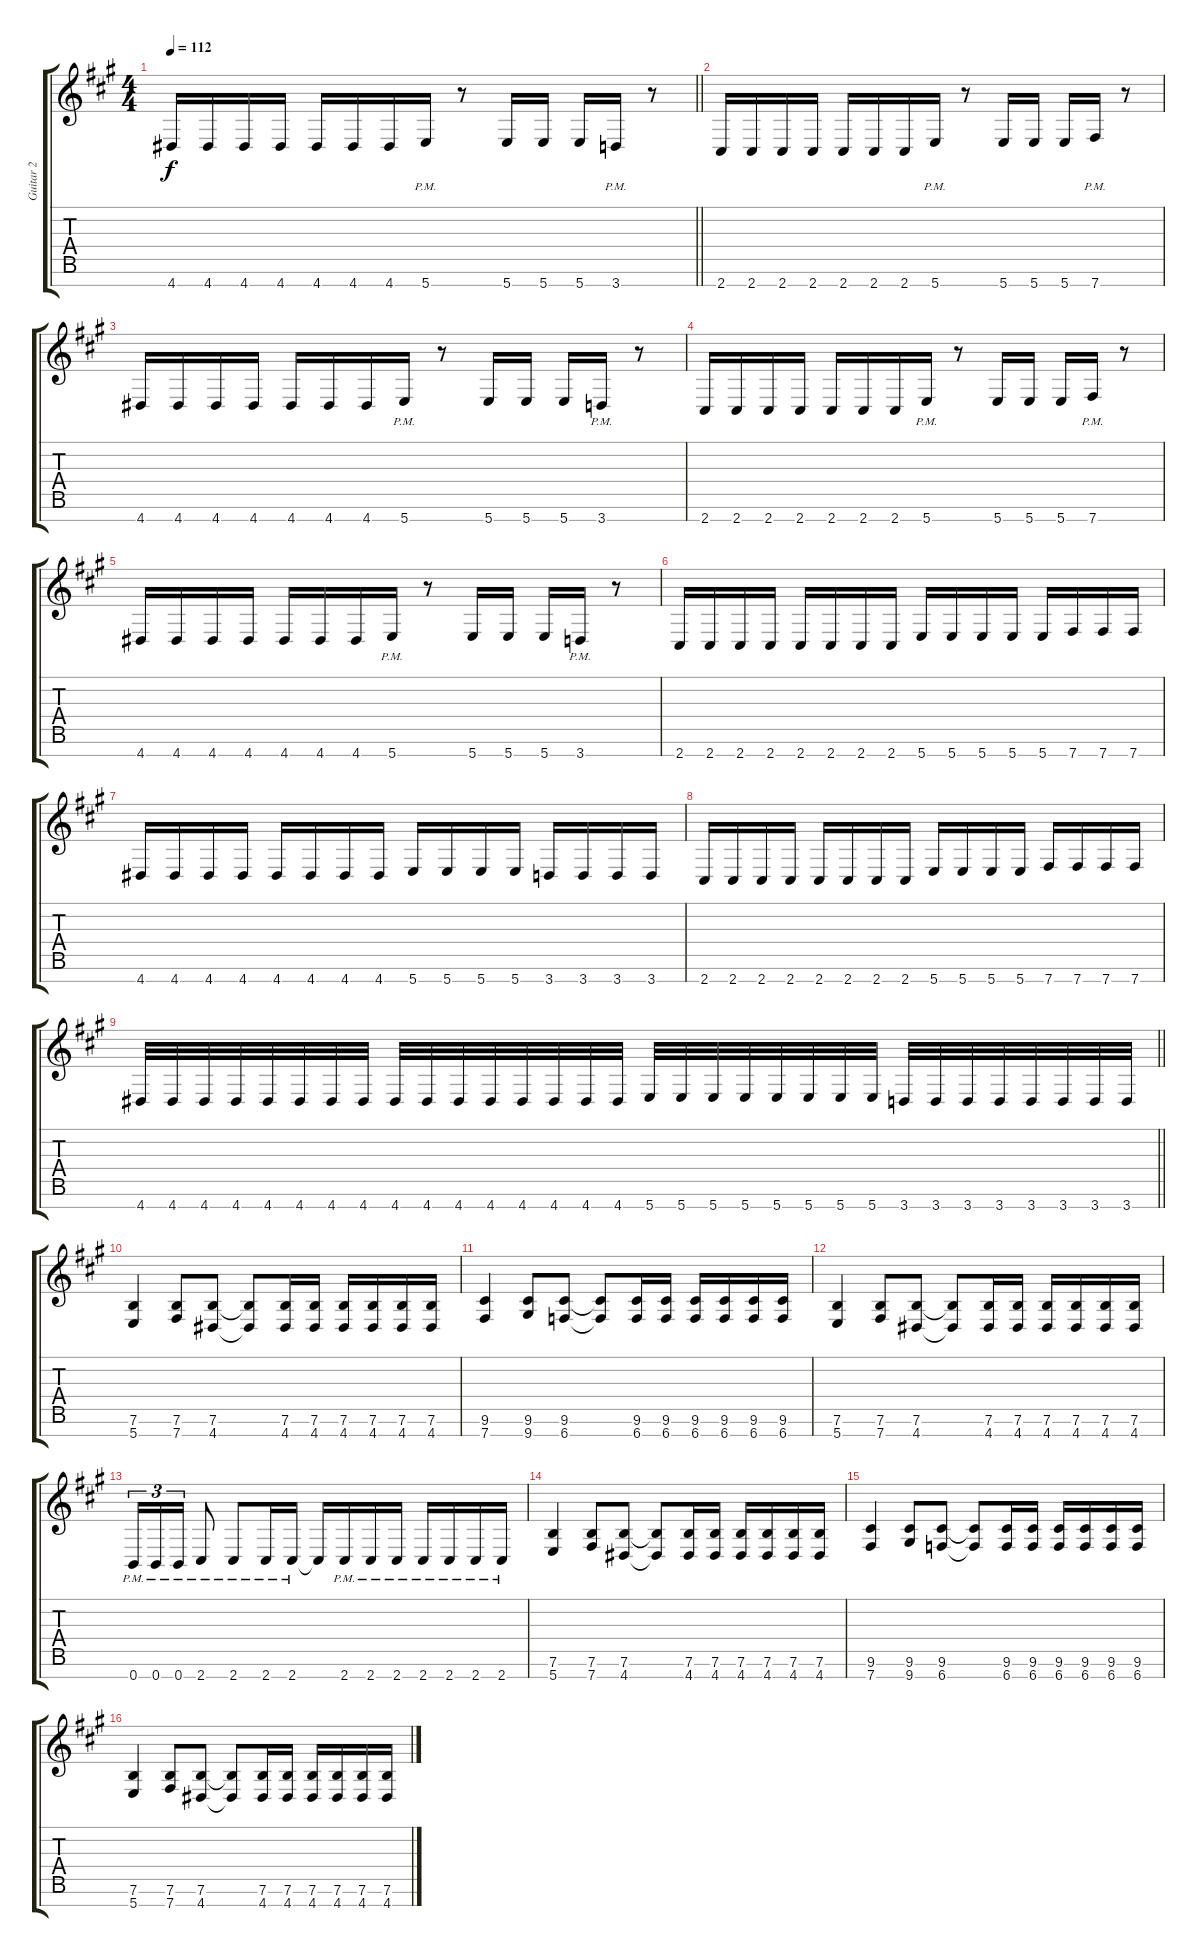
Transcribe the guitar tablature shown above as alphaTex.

\track ("Guitar 2" "Guitar 2") {instrument overdrivenguitar}
\staff {score tabs}
\tuning (E4 B3 G3 D3 A2 E2 B1) {hide}
\ts (4 4)
\tempo 112
\clef g2
\barLineRight lightlight
\ks f#minor
4.7.16{dy f} 4.7.16 4.7.16 4.7.16 4.7.16 4.7.16 4.7.16 5.7{pm}.16 r.8 5.7.16 5.7.16 5.7.16 3.7{pm}.16 r.8 |
2.7.16 2.7.16 2.7.16 2.7.16 2.7.16 2.7.16 2.7.16 5.7{pm}.16 r.8 5.7.16 5.7.16 5.7.16 7.7{pm}.16 r.8 |
4.7.16 4.7.16 4.7.16 4.7.16 4.7.16 4.7.16 4.7.16 5.7{pm}.16 r.8 5.7.16 5.7.16 5.7.16 3.7{pm}.16 r.8 |
2.7.16 2.7.16 2.7.16 2.7.16 2.7.16 2.7.16 2.7.16 5.7{pm}.16 r.8 5.7.16 5.7.16 5.7.16 7.7{pm}.16 r.8 |
4.7.16 4.7.16 4.7.16 4.7.16 4.7.16 4.7.16 4.7.16 5.7{pm}.16 r.8 5.7.16 5.7.16 5.7.16 3.7{pm}.16 r.8 |
2.7.16 2.7.16 2.7.16 2.7.16 2.7.16 2.7.16 2.7.16 2.7.16 5.7.16 5.7.16 5.7.16 5.7.16 5.7.16 7.7.16 7.7.16 7.7.16 |
4.7.16 4.7.16 4.7.16 4.7.16 4.7.16 4.7.16 4.7.16 4.7.16 5.7.16 5.7.16 5.7.16 5.7.16 3.7.16 3.7.16 3.7.16 3.7.16 |
2.7.16 2.7.16 2.7.16 2.7.16 2.7.16 2.7.16 2.7.16 2.7.16 5.7.16 5.7.16 5.7.16 5.7.16 7.7.16 7.7.16 7.7.16 7.7.16 |
\barLineRight lightlight
4.7.32 4.7.32 4.7.32 4.7.32 4.7.32 4.7.32 4.7.32 4.7.32 4.7.32 4.7.32 4.7.32 4.7.32 4.7.32 4.7.32 4.7.32 4.7.32 5.7.32 5.7.32 5.7.32 5.7.32 5.7.32 5.7.32 5.7.32 5.7.32 3.7.32 3.7.32 3.7.32 3.7.32 3.7.32 3.7.32 3.7.32 3.7.32 |
(7.6 5.7).4 (7.6 7.7).8 (7.6 4.7).8 (7.6{t} 4.7{t}).8 (7.6 4.7).16 (7.6 4.7).16 (7.6 4.7).16 (7.6 4.7).16 (7.6 4.7).16 (7.6 4.7).16 |
(9.6 7.7).4 (9.6 9.7).8 (9.6 6.7).8 (9.6{t} 6.7{t}).8 (9.6 6.7).16 (9.6 6.7).16 (9.6 6.7).16 (9.6 6.7).16 (9.6 6.7).16 (9.6 6.7).16 |
(7.6 5.7).4 (7.6 7.7).8 (7.6 4.7).8 (7.6{t} 4.7{t}).8 (7.6 4.7).16 (7.6 4.7).16 (7.6 4.7).16 (7.6 4.7).16 (7.6 4.7).16 (7.6 4.7).16 |
0.7{pm}.16{tu (3 2)} 0.7{pm}.16{tu (3 2)} 0.7{pm}.16{tu (3 2)} 2.7{pm}.8 2.7{pm}.8 2.7{pm}.16 2.7{pm}.16 2.7{t}.16 2.7{pm}.16 2.7{pm}.16 2.7{pm}.16 2.7{pm}.16 2.7{pm}.16 2.7{pm}.16 2.7{pm}.16 |
(7.6 5.7).4 (7.6 7.7).8 (7.6 4.7).8 (7.6{t} 4.7{t}).8 (7.6 4.7).16 (7.6 4.7).16 (7.6 4.7).16 (7.6 4.7).16 (7.6 4.7).16 (7.6 4.7).16 |
(9.6 7.7).4 (9.6 9.7).8 (9.6 6.7).8 (9.6{t} 6.7{t}).8 (9.6 6.7).16 (9.6 6.7).16 (9.6 6.7).16 (9.6 6.7).16 (9.6 6.7).16 (9.6 6.7).16 |
(7.6 5.7).4 (7.6 7.7).8 (7.6 4.7).8 (7.6{t} 4.7{t}).8 (7.6 4.7).16 (7.6 4.7).16 (7.6 4.7).16 (7.6 4.7).16 (7.6 4.7).16 (7.6 4.7).16
